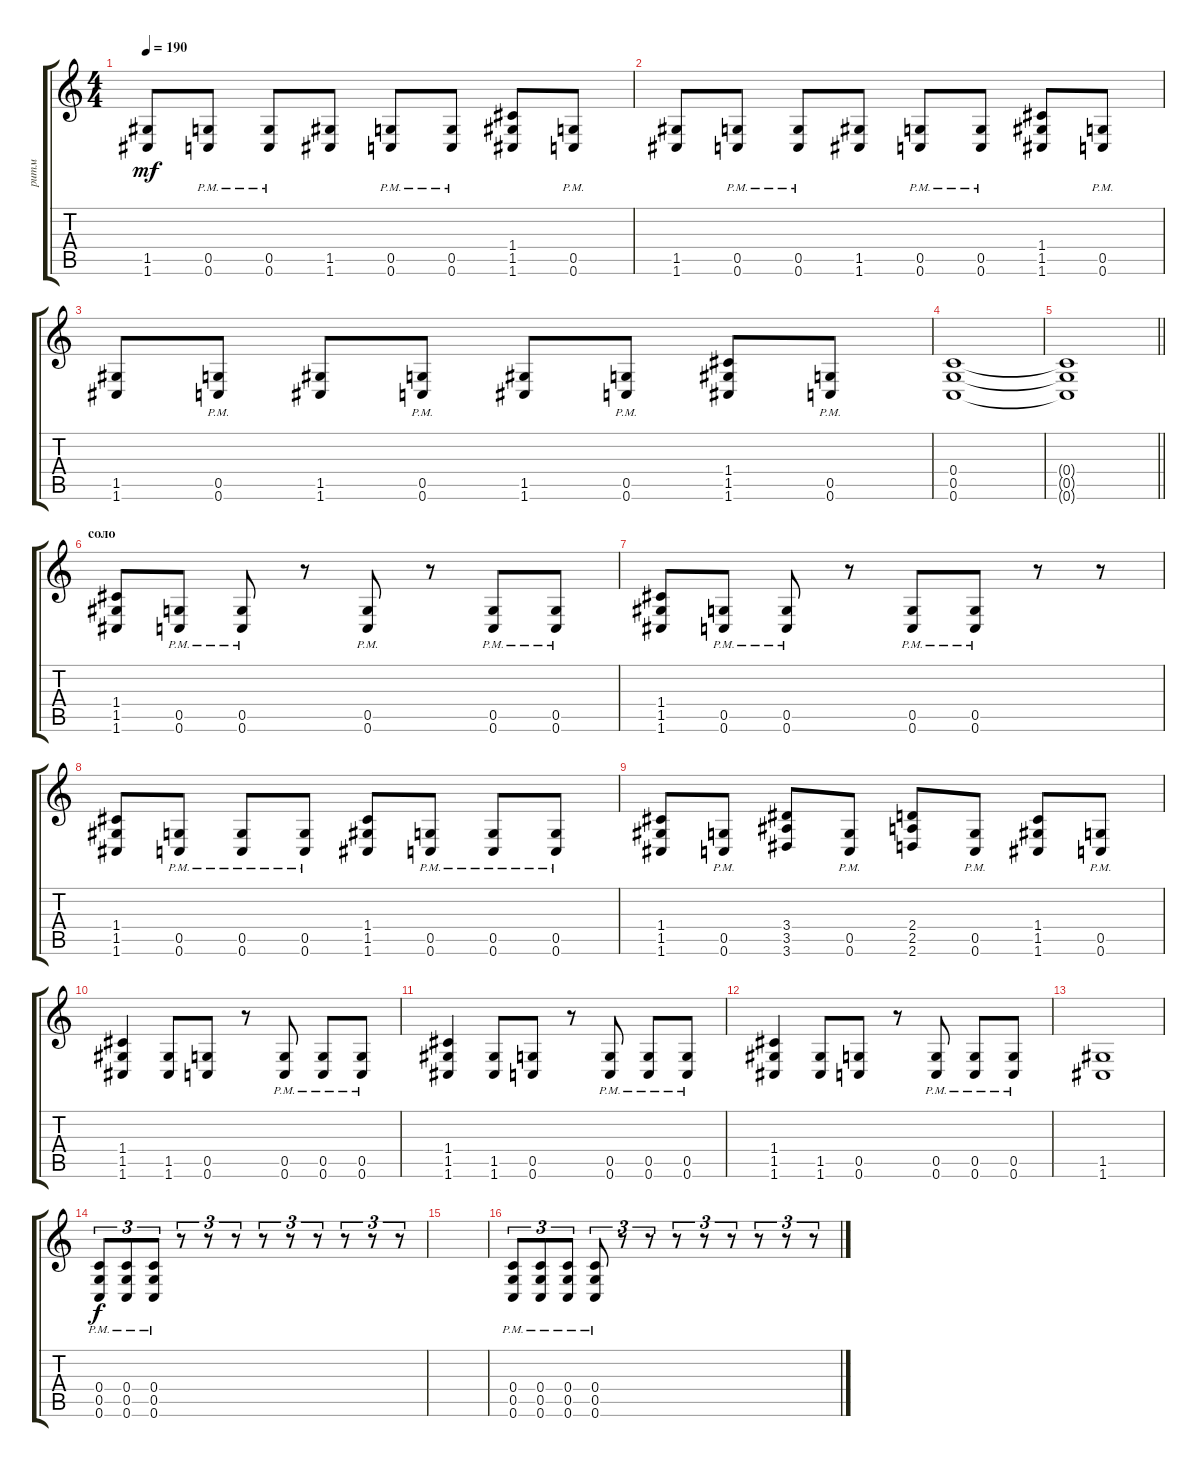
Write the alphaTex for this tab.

\track ("ритм" "ритм") {instrument distortionguitar}
\staff {score tabs}
\tuning (D4 A3 F3 C3 G2 C2) {hide}
\ts (4 4)
\tempo 190
\clef g2
\ks c
(1.5 1.6).8{dy mf} (0.5{pm} 0.6{pm}).8 (0.5{pm} 0.6{pm}).8 (1.5 1.6).8 (0.5{pm} 0.6{pm}).8 (0.5{pm} 0.6{pm}).8 (1.4 1.5 1.6).8 (0.5{pm} 0.6{pm}).8 |
(1.5 1.6).8 (0.5{pm} 0.6{pm}).8 (0.5{pm} 0.6{pm}).8 (1.5 1.6).8 (0.5{pm} 0.6{pm}).8 (0.5{pm} 0.6{pm}).8 (1.4 1.5 1.6).8 (0.5{pm} 0.6{pm}).8 |
(1.5 1.6).8 (0.5{pm} 0.6{pm}).8 (1.5 1.6).8 (0.5{pm} 0.6{pm}).8 (1.5 1.6).8 (0.5{pm} 0.6{pm}).8 (1.4 1.5 1.6).8 (0.5{pm} 0.6{pm}).8 |
(0.4 0.5 0.6).1 |
\barLineRight lightlight
(0.4{t} 0.5{t} 0.6{t}).1 |
\section ("" "соло")
(1.4 1.5 1.6).8 (0.5{pm} 0.6{pm}).8 (0.5{pm} 0.6{pm}).8 r.8 (0.5{pm} 0.6{pm}).8 r.8 (0.5{pm} 0.6{pm}).8 (0.5{pm} 0.6{pm}).8 |
(1.4 1.5 1.6).8 (0.5{pm} 0.6{pm}).8 (0.5{pm} 0.6{pm}).8 r.8 (0.5{pm} 0.6{pm}).8 (0.5{pm} 0.6{pm}).8 r.8 r.8 |
(1.4 1.5 1.6).8 (0.5{pm} 0.6{pm}).8 (0.5{pm} 0.6{pm}).8 (0.5{pm} 0.6{pm}).8 (1.4 1.5 1.6).8 (0.5{pm} 0.6{pm}).8 (0.5{pm} 0.6{pm}).8 (0.5{pm} 0.6{pm}).8 |
(1.4 1.5 1.6).8 (0.5{pm} 0.6{pm}).8 (3.4 3.5 3.6).8 (0.5{pm} 0.6{pm}).8 (2.4 2.5 2.6).8 (0.5{pm} 0.6{pm}).8 (1.4 1.5 1.6).8 (0.5{pm} 0.6{pm}).8 |
(1.4 1.5 1.6).4 (1.5 1.6).8 (0.5 0.6).8 r.8 (0.5{pm} 0.6{pm}).8 (0.5{pm} 0.6{pm}).8 (0.5{pm} 0.6{pm}).8 |
(1.4 1.5 1.6).4 (1.5 1.6).8 (0.5 0.6).8 r.8 (0.5{pm} 0.6{pm}).8 (0.5{pm} 0.6{pm}).8 (0.5{pm} 0.6{pm}).8 |
(1.4 1.5 1.6).4 (1.5 1.6).8 (0.5 0.6).8 r.8 (0.5{pm} 0.6{pm}).8 (0.5{pm} 0.6{pm}).8 (0.5{pm} 0.6{pm}).8 |
(1.5 1.6).1 |
(0.4{pm} 0.5{pm} 0.6{pm}).8{tu (3 2) dy f} (0.4{pm} 0.5{pm} 0.6{pm}).8{tu (3 2)} (0.4{pm} 0.5{pm} 0.6{pm}).8{tu (3 2)} r.8{tu (3 2)} r.8{tu (3 2)} r.8{tu (3 2)} r.8{tu (3 2)} r.8{tu (3 2)} r.8{tu (3 2)} r.8{tu (3 2)} r.8{tu (3 2)} r.8{tu (3 2)} |
|
(0.4{pm} 0.5{pm} 0.6{pm}).8{tu (3 2)} (0.4{pm} 0.5{pm} 0.6{pm}).8{tu (3 2)} (0.4{pm} 0.5{pm} 0.6{pm}).8{tu (3 2)} (0.4{pm} 0.5{pm} 0.6{pm}).8{tu (3 2)} r.8{tu (3 2)} r.8{tu (3 2)} r.8{tu (3 2)} r.8{tu (3 2)} r.8{tu (3 2)} r.8{tu (3 2)} r.8{tu (3 2)} r.8{tu (3 2)}
